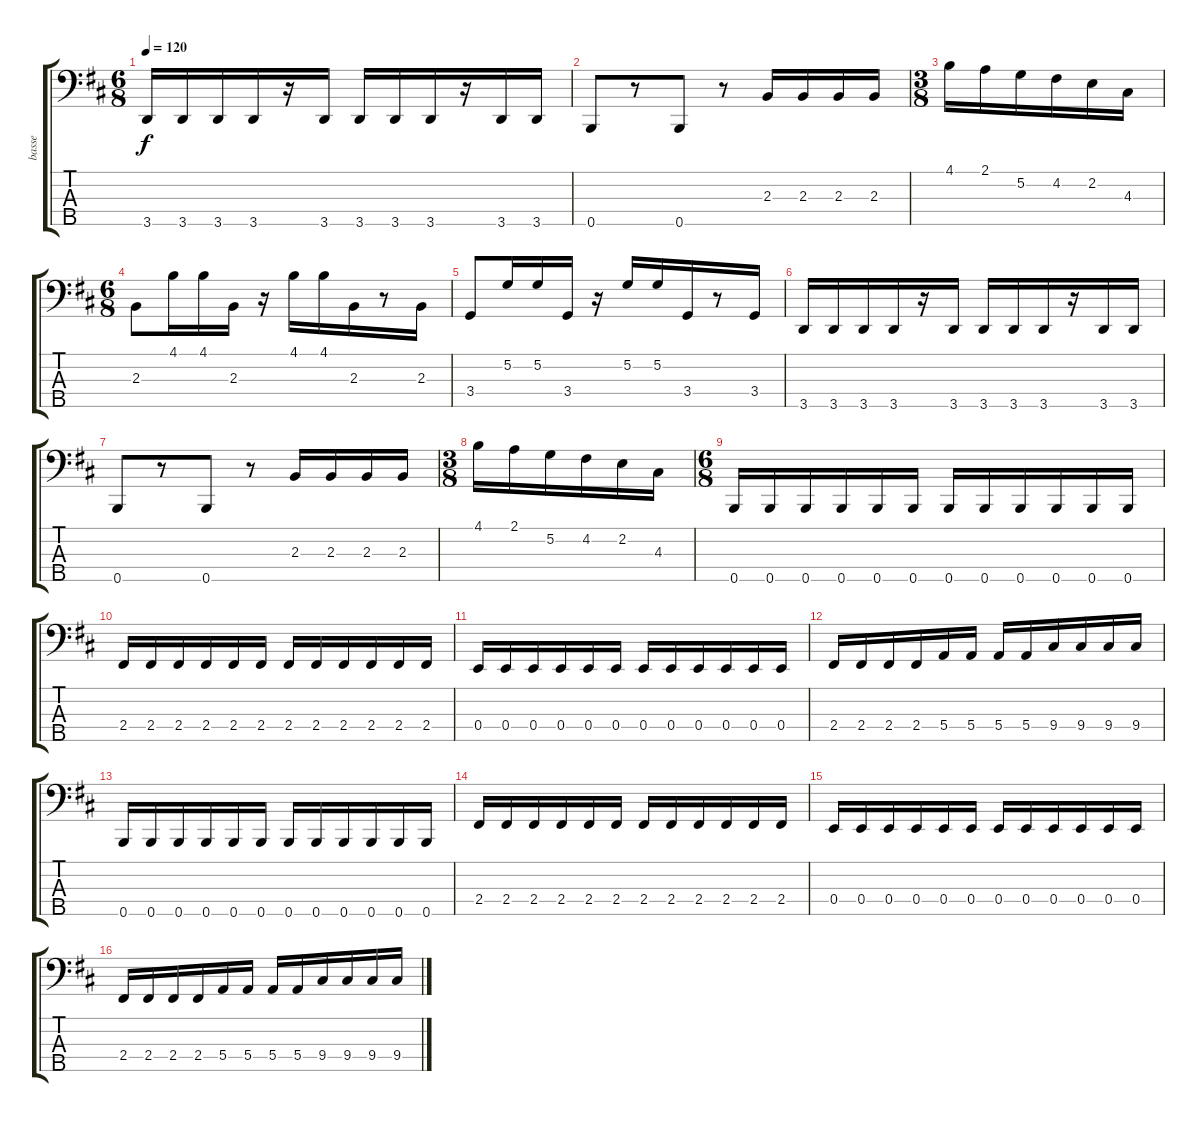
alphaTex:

\track ("basse" "basse") {instrument electricbasspick}
\staff {score tabs}
\tuning (G2 D2 A1 E1 B0) {hide}
\ts (6 8)
\tempo 120
\clef f4
\ks bminor
3.5.16{dy f instrument electricbasspick} 3.5.16 3.5.16 3.5.16 r.16 3.5.16 3.5.16 3.5.16 3.5.16 r.16 3.5.16 3.5.16 |
0.5.8 r.8 0.5.8 r.8 2.3.16 2.3.16 2.3.16 2.3.16 |
\ts (3 8)
4.1.16 2.1.16 5.2.16 4.2.16 2.2.16 4.3.16 |
\ts (6 8)
2.3.8{instrument slapbass1} 4.1.16 4.1.16 2.3.16 r.16 4.1.16 4.1.16 2.3.16 r.8 2.3.16 |
3.4.8 5.2.16 5.2.16 3.4.16 r.16 5.2.16 5.2.16 3.4.16 r.8 3.4.16 |
3.5.16{instrument electricbasspick} 3.5.16 3.5.16 3.5.16 r.16 3.5.16 3.5.16 3.5.16 3.5.16 r.16 3.5.16 3.5.16 |
0.5.8 r.8 0.5.8 r.8 2.3.16 2.3.16 2.3.16 2.3.16 |
\ts (3 8)
4.1.16 2.1.16 5.2.16 4.2.16 2.2.16 4.3.16 |
\ts (6 8)
0.5.16 0.5.16 0.5.16 0.5.16 0.5.16 0.5.16 0.5.16 0.5.16 0.5.16 0.5.16 0.5.16 0.5.16 |
2.4.16 2.4.16 2.4.16 2.4.16 2.4.16 2.4.16 2.4.16 2.4.16 2.4.16 2.4.16 2.4.16 2.4.16 |
0.4.16 0.4.16 0.4.16 0.4.16 0.4.16 0.4.16 0.4.16 0.4.16 0.4.16 0.4.16 0.4.16 0.4.16 |
2.4.16 2.4.16 2.4.16 2.4.16 5.4.16 5.4.16 5.4.16 5.4.16 9.4.16 9.4.16 9.4.16 9.4.16 |
0.5.16 0.5.16 0.5.16 0.5.16 0.5.16 0.5.16 0.5.16 0.5.16 0.5.16 0.5.16 0.5.16 0.5.16 |
2.4.16 2.4.16 2.4.16 2.4.16 2.4.16 2.4.16 2.4.16 2.4.16 2.4.16 2.4.16 2.4.16 2.4.16 |
0.4.16 0.4.16 0.4.16 0.4.16 0.4.16 0.4.16 0.4.16 0.4.16 0.4.16 0.4.16 0.4.16 0.4.16 |
2.4.16 2.4.16 2.4.16 2.4.16 5.4.16 5.4.16 5.4.16 5.4.16 9.4.16 9.4.16 9.4.16 9.4.16
